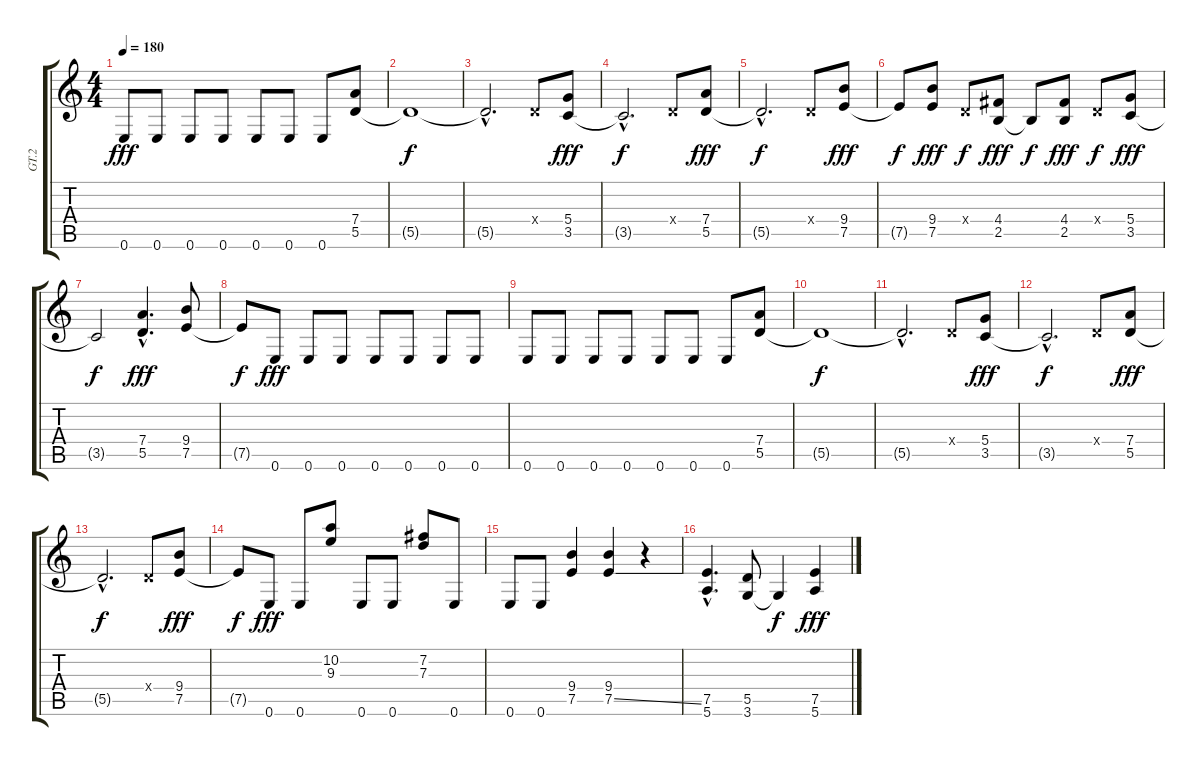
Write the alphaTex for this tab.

\track ("GT.2" "GT.2") {instrument distortionguitar}
\staff {score tabs}
\tuning (E4 B3 G3 D3 A2 E2) {hide}
\ts (4 4)
\tempo 180
\clef g2
\ks c
0.6.8{dy fff} 0.6.8 0.6.8 0.6.8 0.6.8 0.6.8 0.6.8 (7.4 5.5).8 |
5.5{t}.1{dy f} |
5.5{hac t}.2{d} 0.4{x}.8 (5.4 3.5).8{dy fff} |
3.5{hac t}.2{d dy f} 0.4{x}.8 (7.4 5.5).8{dy fff} |
5.5{hac t}.2{d dy f} 0.4{x}.8 (9.4 7.5).8{dy fff} |
7.5{t}.8{dy f} (9.4 7.5).8{dy fff} 0.4{x}.8{dy f} (4.4 2.5).8{dy fff} 2.5{t}.8{dy f} (4.4 2.5).8{dy fff} 0.4{x}.8{dy f} (5.4 3.5).8{dy fff} |
3.5{t}.2{dy f} (7.4{hac} 5.5{hac}).4{d dy fff} (9.4 7.5).8 |
7.5{t}.8{dy f} 0.6.8{dy fff} 0.6.8 0.6.8 0.6.8 0.6.8 0.6.8 0.6.8 |
0.6.8 0.6.8 0.6.8 0.6.8 0.6.8 0.6.8 0.6.8 (7.4 5.5).8 |
5.5{t}.1{dy f} |
5.5{hac t}.2{d} 0.4{x}.8 (5.4 3.5).8{dy fff} |
3.5{hac t}.2{d dy f} 0.4{x}.8 (7.4 5.5).8{dy fff} |
5.5{hac t}.2{d dy f} 0.4{x}.8 (9.4 7.5).8{dy fff} |
7.5{t}.8{dy f} 0.6.8{dy fff} 0.6.8 (10.2 9.3).8 0.6.8 0.6.8 (7.2 7.3).8 0.6.8 |
0.6.8 0.6.8 (9.4 7.5).4 (9.4 7.5{ss}).4 r.4 |
(7.5{hac} 5.6{hac}).4{d} (5.5 3.6).8 3.6{t}.4{dy f} (7.5 5.6).4{dy fff}
